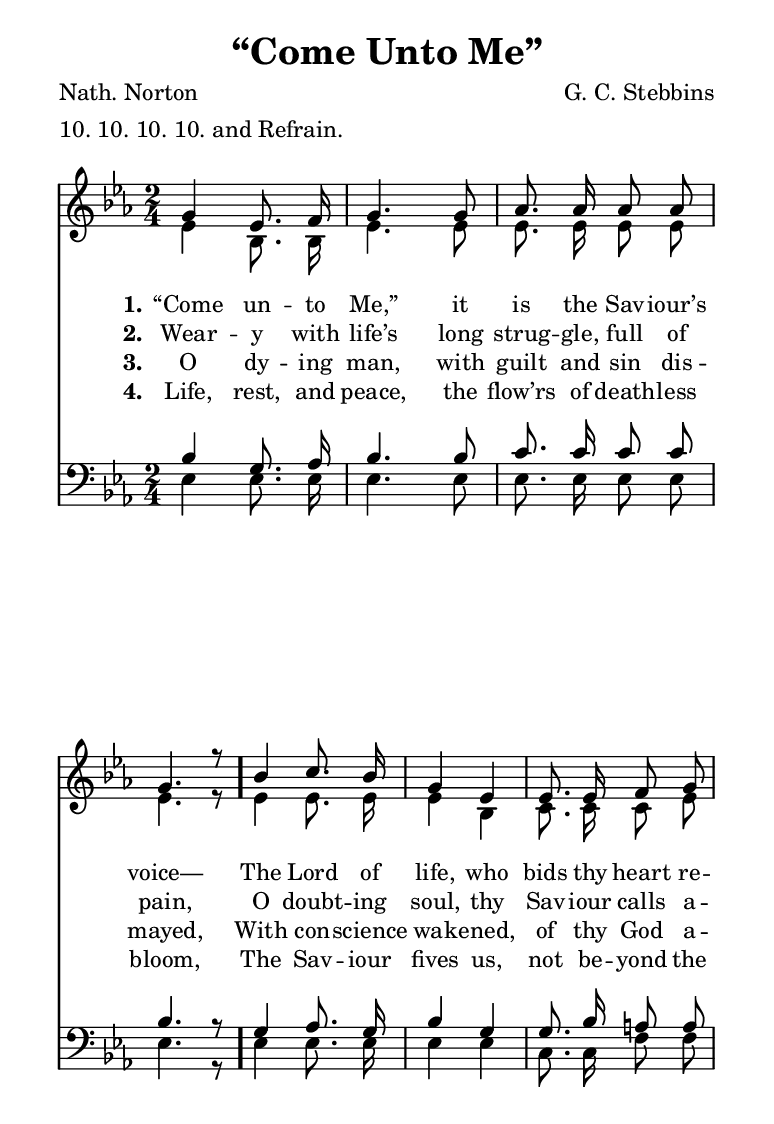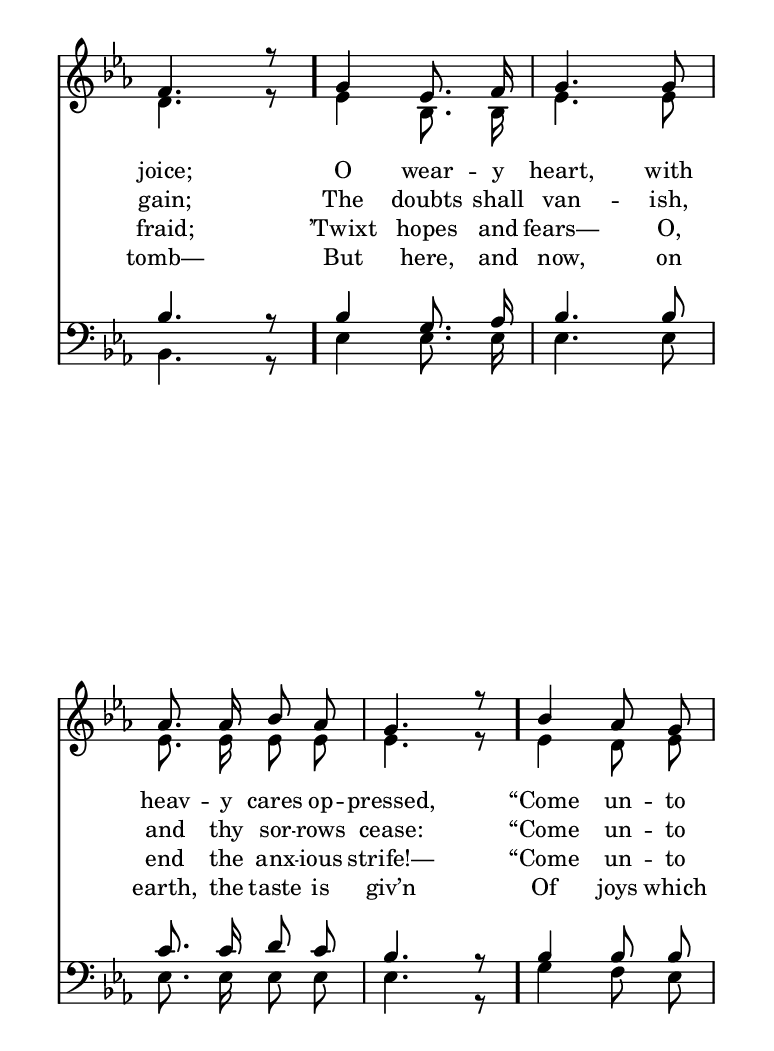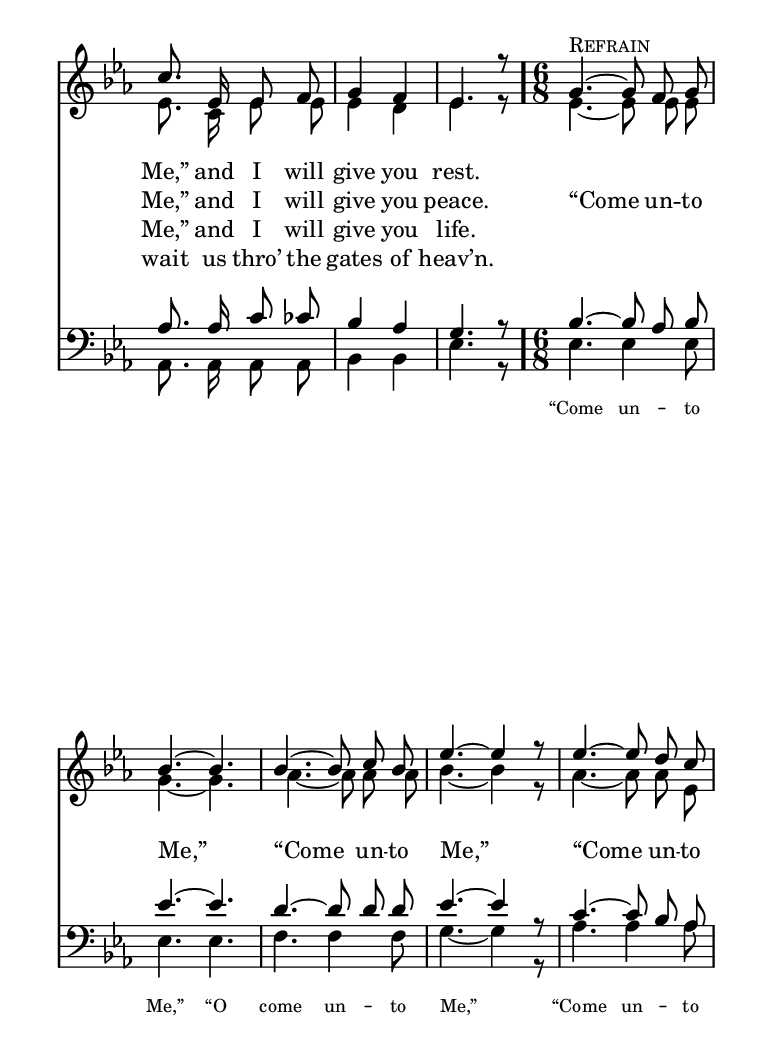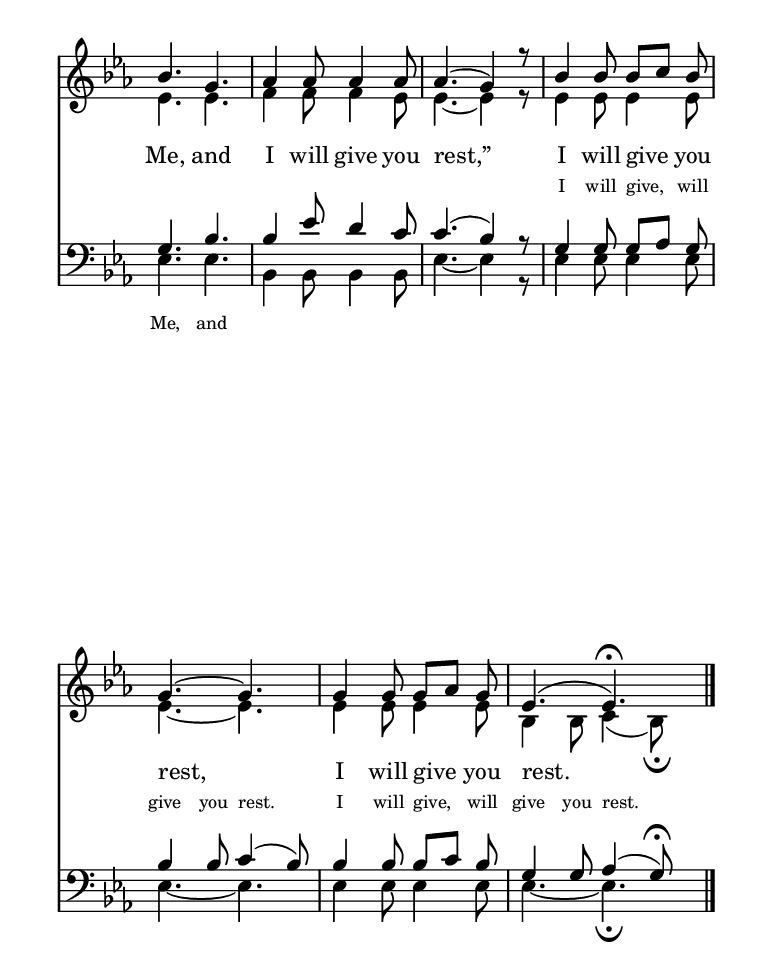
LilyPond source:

\include "common/global.ily"
\paper {
  \include "common/paper.ily"
  ragged-last-bottom = ##t
  systems-per-page = #(cond (is-eogsized 4) (#t #f))
  system-count = #(cond (is-eogsized 5) (#t #f))
  page-count = #(cond (is-eogsized 2) (#t #f))
}

\header{
  hymnnumber = "6"
  title = "“Come Unto Me”"
  tunename = ""
  meter = "10. 10. 10. 10. and Refrain."
  poet = "Nath. Norton"
  composer = "G. C. Stebbins"
  %copyright = ""
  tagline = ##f
}

% for fermata in MIDI
ta = { \tempo 4=84 }
tb = { \tempo 4=42 }
tc = { \tempo 4=21 }

patternA = { \ta c4 c8. c16       | c4. c8        | c8. c16 c8 c8    | c4. c8                     } % Line 1, 3
patternB = { \ta c4 c8. c16       | c4 c4         | c8. c16 c8 c8    | c4. c8                     } % Line 2
patternC = { \ta c4 c8 c8         | c8. c16 c8 c8 | c4 c4            | c4. c8                     } % Line 4

patternR = { \ta c4. ~ c8 c8 c8   | c4. ~ c4.     | c4. ~ c8 c8 c8   | c4. ~ c4 c8                } % Refrain soprano / alto / tenor 1
patternS = { \ta c4. ~ c8 c8 c8   | c4. c4.       | c4 c8 c4 c8      | c4.( c4) c8                } % Refrain soprano / tenor 2
patternZ = { \ta c4. ~ c8 c8 c8   | c4. c4.       | c4 c8 c4 c8      | c4. ~ c4 c8                } % Refrain alto 2
patternT = { \ta c4 c8 c8[ c8] c8 | c4. ~ c4.     | c4 c8 c8[ c8] c8 | c4.( \tb c4.) \fermata     } % Refrain soprano 3
patternU = { \ta c4 c8 c4 c8      | c4. ~ c4.     | c4 c8 c4 c8      | c4 c8 c4( \tc c8) \fermata } % Refrain alto 3
patternV = { \ta c4 c8 c8[ c8] c8 | c4 c8 c4( c8) | c4 c8 c8[ c8] c8 | c4 c8 c4( \tc c8) \fermata } % Refrain tenor 3
patternW = { \ta c4. c4 c8        | c4. c4.       | c4. c4 c8        | c4. ~ c4 c8                } % Refrain bass 1
patternX = { \ta c4. c4 c8        | c4. c4.       | c4 c8 c4 c8      | c4. ~ c4 c8                } % Refrain bass 2
patternY = { \ta c4 c8 c4 c8      | c4. ~ c4.     | c4 c8 c4 c8      | c4. ~ \tb c4. \fermata     } % Refrain bass 3
patternZ = { \ta c4. ~ c8 c8 c8   | c4. c4.       | c4 c8 c4 c8      | c4. ~ c4 c8                } % Refrain alto 2

global = {
  \include "common/overrides.ily"
  \override Staff.TimeSignature.style = #'numbered
  \time 2/4
  \override Score.MetronomeMark.transparent = ##t
  \ta
  \key ees \major
  %\partial 4.
  \autoBeamOff
}

notesSoprano = {
\global
\relative c'' {

  \changePitch \patternA { g ees f   | g g          | aes aes aes aes | g r   }
  \changePitch \patternB { bes c bes | g ees        | ees ees f g     | f r   }
  \changePitch \patternA { g ees f   | g g          | aes aes bes aes | g r   }
  \changePitch \patternC { bes aes g | c ees, ees f | g f             | ees r }

  \time 6/8
  << s^\markup { \small \caps "Refrain" }
  \changePitch \patternR { g g f g           | bes bes | bes bes c bes   | ees ees r } >>
  \changePitch \patternS { ees ees d c       | bes g   | aes aes aes aes | aes g r   }
  \changePitch \patternT { bes bes bes c bes | g g     | g g g aes g     | ees ees   }


  \bar "|."

}
}

notesAlto = {
\global
\relative e' {

  \changePitch \patternA { ees bes bes | ees ees       | ees ees ees ees | ees r }
  \changePitch \patternB { ees ees ees | ees bes       | c c c ees       | d r   }
  \changePitch \patternA { ees bes bes | ees ees       | ees ees ees ees | ees r }
  \changePitch \patternC { ees d ees   | ees c ees ees | ees d           | ees r }

  \changePitch \patternR { ees ees ees ees | g g     | aes aes aes aes | bes bes r     }
  \changePitch \patternZ { aes aes aes ees | ees ees | f f f ees       | ees ees r     }
  \changePitch \patternU { ees ees ees ees | ees ees | ees ees ees ees | bes bes c bes }

}
}

notesTenor = {
\global
\relative a {

  \changePitch \patternA { bes g aes   | bes bes       | c c c c   | bes r }
  \changePitch \patternB { g aes g     | bes g         | g bes a a | bes r }
  \changePitch \patternA { bes g aes   | bes bes       | c c d c   | bes r }
  \changePitch \patternC { bes bes bes | aes aes c ces | bes aes   | g r   }

  \changePitch \patternR { bes bes aes bes | ees ees       | d d d d           | ees ees r }
  \changePitch \patternS { c c bes aes     | g bes         | bes ees d c       | c bes r   }
  \changePitch \patternV { g g g aes g     | bes bes c bes | bes bes bes c bes | g g aes g }

}
}

notesBass = {
\global
\relative f {

  \changePitch \patternA { ees ees ees | ees ees          | ees ees ees ees | ees r  }
  \changePitch \patternB { ees ees ees | ees ees          | c c f f         | bes, r }
  \changePitch \patternA { ees ees ees | ees ees          | ees ees ees ees | ees r  }
  \changePitch \patternC { g f ees     | aes, aes aes aes | bes bes         | ees r  }

  \changePitch \patternW { ees ees ees     | ees ees | f f f           | g g r     }
  \changePitch \patternX { aes aes aes     | ees ees | bes bes bes bes | ees ees r }
  \changePitch \patternY { ees ees ees ees | ees ees | ees ees ees ees | ees ees   }

}
}

Refrain = \lyricmode {

  “Come un -- to Me,” “Come un -- to Me,”
  “Come un -- to Me, and I will give you rest,”
  I will give you rest, I will give you rest.

}

BassRefrainA = \lyricmode {

  \override LyricText.font-size = #-2
  \repeat unfold 40 { \skip 4 }
  “Come un -- to Me,” “O come un -- to Me,”
  “Come un -- to Me, and

}

TenorRefrainA = \lyricmode {

  \override LyricText.font-size = #-2
  \repeat unfold 58 { \skip 4 }
  I will give, will give you rest.
  I will give, will give you rest.

}

wordsA = \lyricmode {
\set stanza = "1."

  “Come un -- to Me,” it is the Sav -- iour’s voice— \bar "."
  The Lord of life, who bids thy heart re -- joice; \bar "."
  O wear -- y heart, with heav -- y cares op -- pressed, \bar "."
  “Come un -- to Me,” and I will give you rest. \bar "."

}

wordsB = \lyricmode {
\set stanza = "2."

  Wear -- y with life’s long strug -- gle, full of pain,
  O doubt -- ing soul, thy Sav -- iour calls a -- gain;
  The doubts shall van -- ish, and thy sor -- rows cease:
  “Come un -- to Me,” and I will give you peace.

  % This \break appears in the original (eogsized) but unnecessarily prevents
  % the letter variant from laying out on one page.
  %\break
  \Refrain
}

wordsC = \lyricmode {
\set stanza = "3."

  O dy -- ing man, with guilt and sin dis -- mayed,
  With con -- science wak -- ened, of thy God a -- fraid;
  ’Twixt hopes and fears— O, end the anx -- ious strife!—
  “Come un -- to Me,” and I will give you life.

}

wordsD = \lyricmode {
\set stanza = "4."

  Life, rest, and peace, the flow’rs of death -- less bloom,
  The Sav -- iour fives us, not be -- yond the tomb—
  But here, and now, on earth, the taste is giv’n
  Of joys which wait us thro’ the gates of heav’n.

}


\score {
  \context ChoirStaff <<
    \context Staff = upper <<
      \set ChoirStaff.systemStartDelimiter = #'SystemStartBar
      \context Voice  = sopranos { \voiceOne << \notesSoprano >> }
      \context Voice  = altos { \voiceTwo << \notesAlto >> }
      \context Lyrics = one   \lyricsto sopranos \wordsA
      \context Lyrics = two   \lyricsto sopranos \wordsB
      \context Lyrics = three \lyricsto sopranos \wordsC
      \context Lyrics = four  \lyricsto sopranos \wordsD
    >>
    \context Staff = men <<
      \clef bass
      \context Voice  = tenors { \voiceOne << \notesTenor >> }
      \context Voice  = basses { \voiceTwo << \notesBass >> }
    >>
  \new Lyrics \with { alignAboveContext = men } \lyricsto tenors \TenorRefrainA
  \new Lyrics \with { alignBelowContext = men } \lyricsto basses \BassRefrainA
  >>
  \layout {
    \include "common/layout.ily"
  }
  \midi{
    \include "common/midi.ily"
  }
}

\version "2.19.49"  % necessary for upgrading to future LilyPond versions.

% vi:set et ts=2 sw=2 ai nocindent syntax=lilypond:
